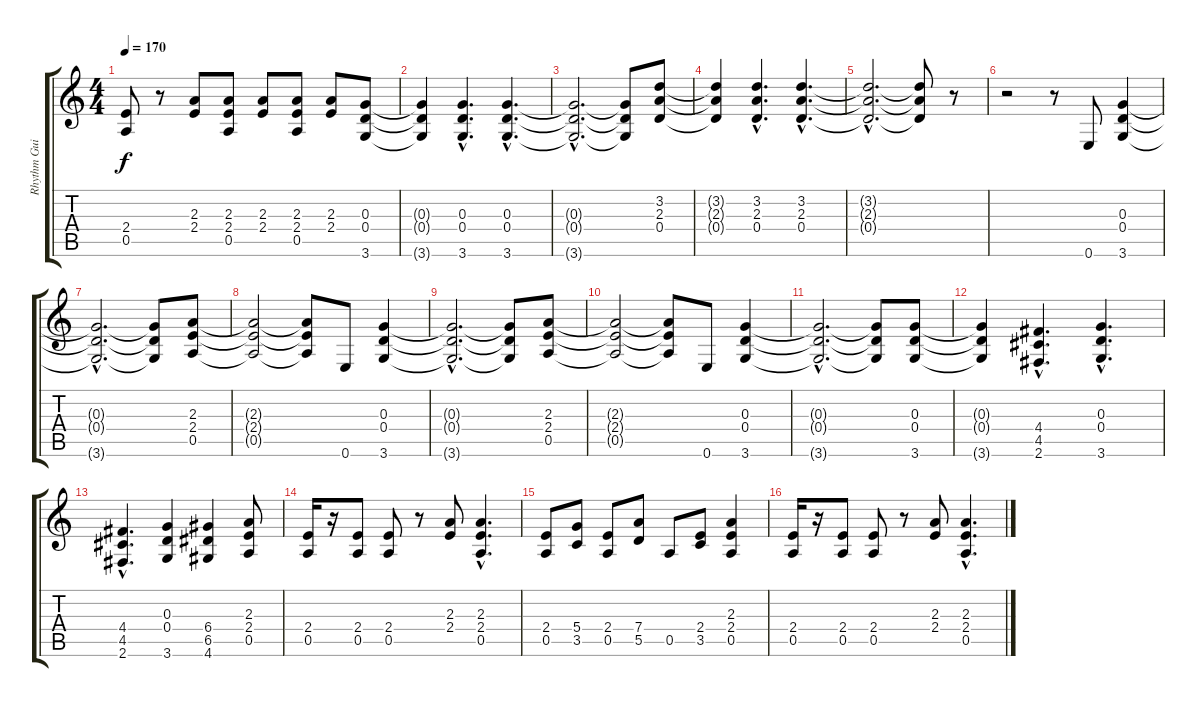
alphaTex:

\track ("Rhythm Guitar" "Rhythm Gui") {instrument distortionguitar}
\staff {score tabs}
\tuning (E4 B3 G3 D3 A2 E2) {hide}
\ts (4 4)
\tempo 170
\clef g2
\ks c
(2.4 0.5).8{dy f} r.8 (2.3 2.4).8 (2.3 2.4 0.5).8 (2.3 2.4).8 (2.3 2.4 0.5).8 (2.3 2.4).8 (0.3 0.4 3.6).8 |
(0.3{t} 0.4{t} 3.6{t}).4 (0.3{hac} 0.4{hac} 3.6{hac}).4{d} (0.3{hac} 0.4{hac} 3.6{hac}).4{d} |
(0.3{hac t} 0.4{hac t} 3.6{hac t}).2{d} (0.3{t} 0.4{t} 3.6{t}).8 (3.2 2.3 0.4).8 |
(3.2{t} 2.3{t} 0.4{t}).4 (3.2{hac} 2.3{hac} 0.4{hac}).4{d} (3.2{hac} 2.3{hac} 0.4{hac}).4{d} |
(3.2{hac t} 2.3{hac t} 0.4{hac t}).2{d} (3.2{t} 2.3{t} 0.4{t}).8 r.8 |
r.2 r.8 0.6.8 (0.3 0.4 3.6).4 |
(0.3{hac t} 0.4{hac t} 3.6{hac t}).2{d} (0.3{t} 0.4{t} 3.6{t}).8 (2.3 2.4 0.5).8 |
(2.3{t} 2.4{t} 0.5{t}).2 (2.3{t} 2.4{t} 0.5{t}).8 0.6.8 (0.3 0.4 3.6).4 |
(0.3{hac t} 0.4{hac t} 3.6{hac t}).2{d} (0.3{t} 0.4{t} 3.6{t}).8 (2.3 2.4 0.5).8 |
(2.3{t} 2.4{t} 0.5{t}).2 (2.3{t} 2.4{t} 0.5{t}).8 0.6.8 (0.3 0.4 3.6).4 |
(0.3{hac t} 0.4{hac t} 3.6{hac t}).2{d} (0.3{t} 0.4{t} 3.6{t}).8 (0.3 0.4 3.6).8 |
(0.3{t} 0.4{t} 3.6{t}).4 (4.4{hac} 4.5{hac} 2.6{hac}).4{d} (0.3{hac} 0.4{hac} 3.6{hac}).4{d} |
(4.4{hac} 4.5{hac} 2.6{hac}).4{d} (0.3 0.4 3.6).4 (6.4 6.5 4.6).4 (2.3 2.4 0.5).8 |
(2.4 0.5).16 r.16 (2.4 0.5).8 (2.4 0.5).8 r.8 (2.3 2.4).8 (2.3{hac} 2.4{hac} 0.5{hac}).4{d} |
(2.4 0.5).8 (5.4 3.5).8 (2.4 0.5).8 (7.4 5.5).8 0.5.8 (2.4 3.5).8 (2.3 2.4 0.5).4 |
(2.4 0.5).16 r.16 (2.4 0.5).8 (2.4 0.5).8 r.8 (2.3 2.4).8 (2.3{hac} 2.4{hac} 0.5{hac}).4{d}
